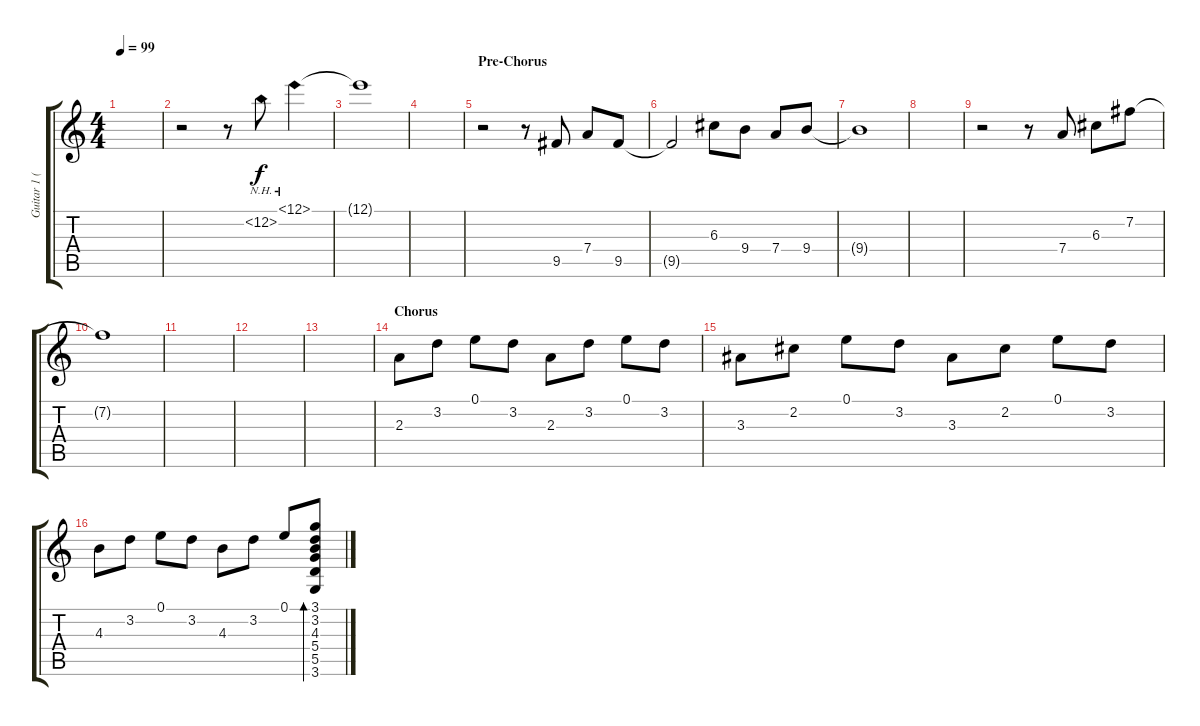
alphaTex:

\track ("Guitar 1 (Arpegio)" "Guitar 1 (") {instrument electricguitarclean}
\staff {score tabs}
\tuning (E4 B3 G3 D3 A2 E2) {hide}
\ts (4 4)
\tempo 99
\clef g2
\ks c
|
r.2 r.8 12.2{nh}.8 12.1{nh}.4 |
12.1{t}.1 |
|
\section ("" "Pre-Chorus")
r.2 r.8 9.5.8 7.4.8 9.5.8 |
9.5{t}.2 6.3.8 9.4.8 7.4.8 9.4.8 |
9.4{t}.1 |
|
r.2 r.8 7.4.8 6.3.8 7.2.8 |
7.2{t}.1 |
|
|
|
\section ("" "Chorus")
2.3.8 3.2.8 0.1.8 3.2.8 2.3.8 3.2.8 0.1.8 3.2.8 |
3.3.8 2.2.8 0.1.8 3.2.8 3.3.8 2.2.8 0.1.8 3.2.8 |
4.3.8 3.2.8 0.1.8 3.2.8 4.3.8 3.2.8 0.1.8 (3.1 3.2 4.3 5.4 5.5 3.6).8{bd 30}
